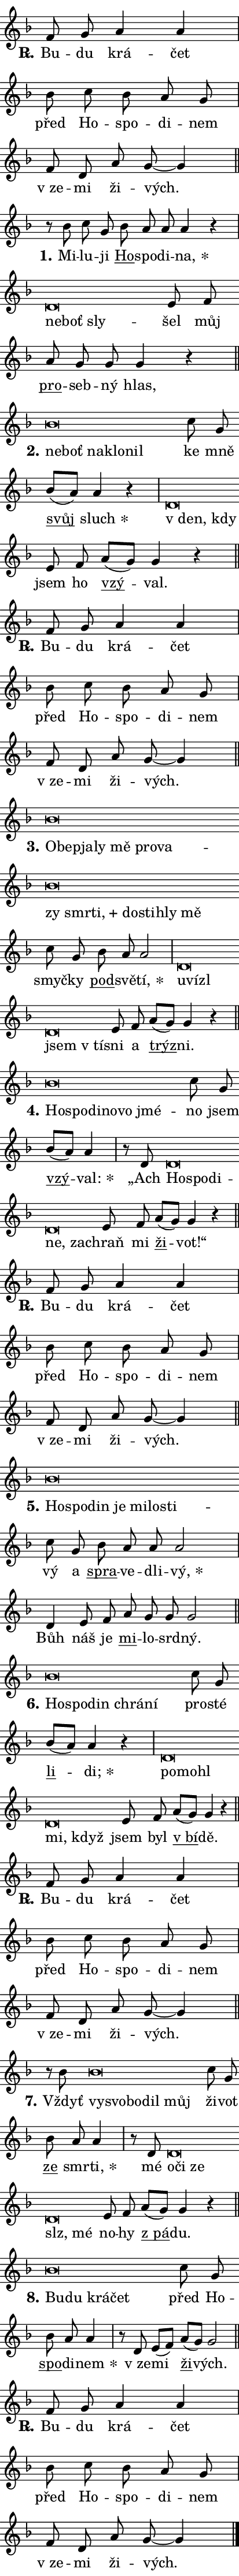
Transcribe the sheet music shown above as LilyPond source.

\version "2.24.0"
\header { tagline = "" }
\paper {
  indent = 0\cm
  top-margin = 0\cm
  right-margin = 0\cm
  bottom-margin = 0\cm
  left-margin = 0\cm
  paper-width = 7\cm
  page-breaking = #ly:one-page-breaking
  system-system-spacing.basic-distance = #11
  score-system-spacing.basic-distance = #11
  ragged-last = ##f
}


%% Author: Thomas Morley
%% https://lists.gnu.org/archive/html/lilypond-user/2020-05/msg00002.html
#(define (line-position grob)
"Returns position of @var[grob} in current system:
   @code{'start}, if at first time-step
   @code{'end}, if at last time-step
   @code{'middle} otherwise
"
  (let* ((col (ly:item-get-column grob))
         (ln (ly:grob-object col 'left-neighbor))
         (rn (ly:grob-object col 'right-neighbor))
         (col-to-check-left (if (ly:grob? ln) ln col))
         (col-to-check-right (if (ly:grob? rn) rn col))
         (break-dir-left
           (and
             (ly:grob-property col-to-check-left 'non-musical #f)
             (ly:item-break-dir col-to-check-left)))
         (break-dir-right
           (and
             (ly:grob-property col-to-check-right 'non-musical #f)
             (ly:item-break-dir col-to-check-right))))
        (cond ((eqv? 1 break-dir-left) 'start)
              ((eqv? -1 break-dir-right) 'end)
              (else 'middle))))

#(define (tranparent-at-line-position vctor)
  (lambda (grob)
  "Relying on @code{line-position} select the relevant enry from @var{vctor}.
Used to determine transparency,"
    (case (line-position grob)
      ((end) (not (vector-ref vctor 0)))
      ((middle) (not (vector-ref vctor 1)))
      ((start) (not (vector-ref vctor 2))))))

noteHeadBreakVisibility =
#(define-music-function (break-visibility)(vector?)
"Makes @code{NoteHead}s transparent relying on @var{break-visibility}"
#{
  \override NoteHead.transparent =
    #(tranparent-at-line-position break-visibility)
#})

#(define delete-ledgers-for-transparent-note-heads
  (lambda (grob)
    "Reads whether a @code{NoteHead} is transparent.
If so this @code{NoteHead} is removed from @code{'note-heads} from
@var{grob}, which is supposed to be @code{LedgerLineSpanner}.
As a result ledgers are not printed for this @code{NoteHead}"
    (let* ((nhds-array (ly:grob-object grob 'note-heads))
           (nhds-list
             (if (ly:grob-array? nhds-array)
                 (ly:grob-array->list nhds-array)
                 '()))
           ;; Relies on the transparent-property being done before
           ;; Staff.LedgerLineSpanner.after-line-breaking is executed.
           ;; This is fragile ...
           (to-keep
             (remove
               (lambda (nhd)
                 (ly:grob-property nhd 'transparent #f))
               nhds-list)))
      ;; TODO find a better method to iterate over grob-arrays, similiar
      ;; to filter/remove etc for lists
      ;; For now rebuilt from scratch
      (set! (ly:grob-object grob 'note-heads)  '())
      (for-each
        (lambda (nhd)
          (ly:pointer-group-interface::add-grob grob 'note-heads nhd))
        to-keep))))

hideNotes = {
  \noteHeadBreakVisibility #begin-of-line-visible
}
unHideNotes = {
  \noteHeadBreakVisibility #all-visible
}

% work-around for resetting accidentals
% https://lilypond.org/doc/v2.23/Documentation/notation/displaying-rhythms#unmetered-music
cadenzaMeasure = {
  \cadenzaOff
  \partial 1024 s1024
  \cadenzaOn
}

#(define-markup-command (accent layout props text) (markup?)
  "Underline accented syllable"
  (interpret-markup layout props
    #{\markup \override #'(offset . 4.3) \underline { #text }#}))

responsum = \markup \concat {
  "R" \hspace #-1.05 \path #0.1 #'((moveto 0 0.07) (lineto 0.9 0.8)) \hspace #0.05 "."
}

\layout {
    \context {
        \Staff
        \remove "Time_signature_engraver"
        \override LedgerLineSpanner.after-line-breaking = #delete-ledgers-for-transparent-note-heads
    }
    \context {
        \Voice {
            \override NoteHead.output-attributes = #'((class . "notehead"))
            \override Hairpin.height = #0.55
        }
    }
    \context {
        \Lyrics {
            \override StanzaNumber.output-attributes = #'((class . "stanzanumber"))
            \override LyricSpace.minimum-distance = #0.9
            \override LyricText.font-name = #"TeX Gyre Schola"
            \override LyricText.font-size = 1
            \override StanzaNumber.font-name = #"TeX Gyre Schola Bold"
            \override StanzaNumber.font-size = 1
        }
    }
}

% magnetic-lyrics.ily
%
%   written by
%     Jean Abou Samra <jean@abou-samra.fr>
%     Werner Lemberg <wl@gnu.org>
%
%   adapted by
%     Jiri Hon <jiri.hon@gmail.com>
%
% Version 2022-Apr-15

% https://www.mail-archive.com/lilypond-user@gnu.org/msg149350.html

#(define (Left_hyphen_pointer_engraver context)
   "Collect syllable-hyphen-syllable occurrences in lyrics and store
them in properties.  This engraver only looks to the left.  For
example, if the lyrics input is @code{foo -- bar}, it does the
following.

@itemize @bullet
@item
Set the @code{text} property of the @code{LyricHyphen} grob between
@q{foo} and @q{bar} to @code{foo}.

@item
Set the @code{left-hyphen} property of the @code{LyricText} grob with
text @q{foo} to the @code{LyricHyphen} grob between @q{foo} and
@q{bar}.
@end itemize

Use this auxiliary engraver in combination with the
@code{lyric-@/text::@/apply-@/magnetic-@/offset!} hook."
   (let ((hyphen #f)
         (text #f))
     (make-engraver
      (acknowledgers
       ((lyric-syllable-interface engraver grob source-engraver)
        (set! text grob)))
      (end-acknowledgers
       ((lyric-hyphen-interface engraver grob source-engraver)
        ;(when (not (grob::has-interface grob 'lyric-space-interface))
          (set! hyphen grob)));)
      ((stop-translation-timestep engraver)
       (when (and text hyphen)
         (ly:grob-set-object! text 'left-hyphen hyphen))
       (set! text #f)
       (set! hyphen #f)))))

#(define (lyric-text::apply-magnetic-offset! grob)
   "If the space between two syllables is less than the value in
property @code{LyricText@/.details@/.squash-threshold}, move the right
syllable to the left so that it gets concatenated with the left
syllable.

Use this function as a hook for
@code{LyricText@/.after-@/line-@/breaking} if the
@code{Left_@/hyphen_@/pointer_@/engraver} is active."
   (let ((hyphen (ly:grob-object grob 'left-hyphen #f)))
     (when hyphen
       (let ((left-text (ly:spanner-bound hyphen LEFT)))
         (when (grob::has-interface left-text 'lyric-syllable-interface)
           (let* ((common (ly:grob-common-refpoint grob left-text X))
                  (this-x-ext (ly:grob-extent grob common X))
                  (left-x-ext
                   (begin
                     ;; Trigger magnetism for left-text.
                     (ly:grob-property left-text 'after-line-breaking)
                     (ly:grob-extent left-text common X)))
                  ;; `delta` is the gap width between two syllables.
                  (delta (- (interval-start this-x-ext)
                            (interval-end left-x-ext)))
                  (details (ly:grob-property grob 'details))
                  (threshold (assoc-get 'squash-threshold details 0.2)))
             (when (< delta threshold)
               (let* (;; We have to manipulate the input text so that
                      ;; ligatures crossing syllable boundaries are not
                      ;; disabled.  For languages based on the Latin
                      ;; script this is essentially a beautification.
                      ;; However, for non-Western scripts it can be a
                      ;; necessity.
                      (lt (ly:grob-property left-text 'text))
                      (rt (ly:grob-property grob 'text))
                      (is-space (grob::has-interface hyphen 'lyric-space-interface))
                      (space (if is-space " " ""))
                      (space-markup (grob-interpret-markup grob " "))
                      (space-size (interval-length (ly:stencil-extent space-markup X)))
                      (extra-delta (if is-space space-size 0))
                      ;; Append new syllable.
                      (ltrt-space (if (and (string? lt) (string? rt))
                                (string-append lt space rt)
                                (make-concat-markup (list lt space rt))))
                      ;; Right-align `ltrt` to the right side.
                      (ltrt-space-markup (grob-interpret-markup
                               grob
                               (make-translate-markup
                                (cons (interval-length this-x-ext) 0)
                                (make-right-align-markup ltrt-space)))))
                 (begin
                   ;; Don't print `left-text`.
                   (ly:grob-set-property! left-text 'stencil #f)
                   ;; Set text and stencil (which holds all collected
                   ;; syllables so far) and shift it to the left.
                   (ly:grob-set-property! grob 'text ltrt-space)
                   (ly:grob-set-property! grob 'stencil ltrt-space-markup)
                   (ly:grob-translate-axis! grob (- (- delta extra-delta)) X))))))))))


#(define (lyric-hyphen::displace-bounds-first grob)
   ;; Make very sure this callback isn't triggered too early.
   (let ((left (ly:spanner-bound grob LEFT))
         (right (ly:spanner-bound grob RIGHT)))
     (ly:grob-property left 'after-line-breaking)
     (ly:grob-property right 'after-line-breaking)
     (ly:lyric-hyphen::print grob)))

squashThreshold = #0.4

\layout {
  \context {
    \Lyrics
    \consists #Left_hyphen_pointer_engraver
    \override LyricText.after-line-breaking =
      #lyric-text::apply-magnetic-offset!
    \override LyricHyphen.stencil = #lyric-hyphen::displace-bounds-first
    \override LyricText.details.squash-threshold = \squashThreshold
    \override LyricHyphen.minimum-distance = 0
    \override LyricHyphen.minimum-length = \squashThreshold
  }
}

squash = \override LyricText.details.squash-threshold = 9999
unSquash = \override LyricText.details.squash-threshold = \squashThreshold

left = \override LyricText.self-alignment-X = #LEFT
unLeft = \revert LyricText.self-alignment-X

starOffset = #(lambda (grob) 
                (let ((x_offset (ly:self-alignment-interface::aligned-on-x-parent grob)))
                  (if (= x_offset 0) 0 (+ x_offset 1.2))))

star = #(define-music-function (syllable)(string?)
"Append star separator at the end of a syllable"
#{
  \once \override LyricText.X-offset = #starOffset
  \lyricmode { \markup {
    #syllable
    \override #'((font-name . "TeX Gyre Schola Bold")) \hspace #0.2 \lower #0.65 \larger "*"
  } }
#})

starAccent = #(define-music-function (syllable)(string?)
"Append star separator at the end of a syllable and make accent"
#{
  \once \override LyricText.X-offset = #starOffset
  \lyricmode { \markup {
    \accent #syllable
    \override #'((font-name . "TeX Gyre Schola Bold")) \hspace #0.2 \lower #0.65 \larger "*"
  } }
#})

breath = #(define-music-function (syllable)(string?)
"Append breathing indicator at the end of a syllable"
#{
  \lyricmode { \markup { #syllable "+" } }
#})

optionalBreath = #(define-music-function (syllable)(string?)
"Append optional breathing indicator at the end of a syllable"
#{
  \lyricmode { \markup { #syllable "(+)" } }
#})


\score {
    <<
        \new Voice = "melody" { \cadenzaOn \key f \major \relative { f'8 g a4 a \cadenzaMeasure \bar "|" bes8 c bes a g \cadenzaMeasure \bar "|" f d a' g~ g4 \cadenzaMeasure \bar "||" \break } }
        \new Lyrics \lyricsto "melody" { \lyricmode { \set stanza = \responsum
Bu -- du krá -- čet před Ho -- spo -- di -- nem "v ze" -- mi ži -- vých. } }
    >>
    \layout {}
}

\score {
    <<
        \new Voice = "melody" { \cadenzaOn \key f \major \relative { r8 bes' c8 g \bar "" bes a a a4 r \cadenzaMeasure \bar "|" d,\breve*1/16 \hideNotes \breve*1/16 \breve*1/16 \bar "" \unHideNotes e8 f \bar "" a g g g4 r \cadenzaMeasure \bar "||" \break } }
        \new Lyrics \lyricsto "melody" { \lyricmode { \set stanza = "1."
Mi -- lu -- ji \markup \accent Ho -- spo -- di -- \star na, \left ne -- \squash boť sly -- \unLeft \unSquash šel můj \markup \accent pro -- seb -- ný hlas, } }
    >>
    \layout {}
}

\score {
    <<
        \new Voice = "melody" { \cadenzaOn \key f \major \relative { bes'\breve*1/16 \hideNotes \breve*1/16 \bar "" \breve*1/16 \bar "" \breve*1/16 \breve*1/16 \bar "" \unHideNotes c8 g \bar "" bes[( a)] a4 r \cadenzaMeasure \bar "|" d,\breve*1/16 \hideNotes \breve*1/16 \bar "" \unHideNotes e8 f \bar "" a[( g)] g4 r \cadenzaMeasure \bar "||" \break } }
        \new Lyrics \lyricsto "melody" { \lyricmode { \set stanza = "2."
\left ne -- \squash boť na -- klo -- nil \unLeft \unSquash ke mně \markup \accent svůj \star sluch \left "v den," \squash kdy \unLeft \unSquash jsem ho \markup \accent vzý -- val. } }
    >>
    \layout {}
}

\score {
    <<
        \new Voice = "melody" { \cadenzaOn \key f \major \relative { f'8 g a4 a \cadenzaMeasure \bar "|" bes8 c bes a g \cadenzaMeasure \bar "|" f d a' g~ g4 \cadenzaMeasure \bar "||" \break } }
        \new Lyrics \lyricsto "melody" { \lyricmode { \set stanza = \responsum
Bu -- du krá -- čet před Ho -- spo -- di -- nem "v ze" -- mi ži -- vých. } }
    >>
    \layout {}
}

\score {
    <<
        \new Voice = "melody" { \cadenzaOn \key f \major \relative { bes'\breve*1/16 \hideNotes \breve*1/16 \bar "" \breve*1/16 \bar "" \breve*1/16 \bar "" \breve*1/16 \bar "" \breve*1/16 \bar "" \breve*1/16 \bar "" \breve*1/16 \bar "" \breve*1/16 \bar "" \breve*1/16 \bar "" \breve*1/16 \bar "" \breve*1/16 \bar "" \breve*1/16 \breve*1/16 \bar "" \unHideNotes c8 g \bar "" bes a a2 \cadenzaMeasure \bar "|" d,\breve*1/16 \hideNotes \breve*1/16 \bar "" \breve*1/16 \bar "" \breve*1/16 \breve*1/16 \bar "" \unHideNotes e8 f \bar "" a[( g)] g4 r \cadenzaMeasure \bar "||" \break } }
        \new Lyrics \lyricsto "melody" { \lyricmode { \set stanza = "3."
\left O -- \squash be -- pja -- ly mě pro -- va -- zy smr -- \breath "ti," do -- sti -- hly mě \unLeft \unSquash smyč -- ky \markup \accent pod -- svě -- \star tí, \left u -- \squash ví -- zl jsem "v tí" -- \unLeft \unSquash sni a \markup \accent trýz -- ni. } }
    >>
    \layout {}
}

\score {
    <<
        \new Voice = "melody" { \cadenzaOn \key f \major \relative { bes'\breve*1/16 \hideNotes \breve*1/16 \bar "" \breve*1/16 \bar "" \breve*1/16 \bar "" \breve*1/16 \breve*1/16 \bar "" \unHideNotes c8 g \bar "" bes[( a)] a4 \cadenzaMeasure \bar "|" r8 d,8 d\breve*1/16 \hideNotes \breve*1/16 \bar "" \breve*1/16 \bar "" \breve*1/16 \breve*1/16 \bar "" \unHideNotes e8 f \bar "" a[( g)] g4 r \cadenzaMeasure \bar "||" \break } }
        \new Lyrics \lyricsto "melody" { \lyricmode { \set stanza = "4."
\left Ho -- \squash spo -- di -- no -- vo jmé -- \unLeft \unSquash no jsem \markup \accent vzý -- \star val: „Ach \left Ho -- \squash spo -- di -- ne, za -- \unLeft \unSquash chraň mi \markup \accent ži -- vot!“ } }
    >>
    \layout {}
}

\score {
    <<
        \new Voice = "melody" { \cadenzaOn \key f \major \relative { f'8 g a4 a \cadenzaMeasure \bar "|" bes8 c bes a g \cadenzaMeasure \bar "|" f d a' g~ g4 \cadenzaMeasure \bar "||" \break } }
        \new Lyrics \lyricsto "melody" { \lyricmode { \set stanza = \responsum
Bu -- du krá -- čet před Ho -- spo -- di -- nem "v ze" -- mi ži -- vých. } }
    >>
    \layout {}
}

\score {
    <<
        \new Voice = "melody" { \cadenzaOn \key f \major \relative { bes'\breve*1/16 \hideNotes \breve*1/16 \bar "" \breve*1/16 \bar "" \breve*1/16 \bar "" \breve*1/16 \bar "" \breve*1/16 \breve*1/16 \bar "" \unHideNotes c8 g \bar "" bes a a a2 \cadenzaMeasure \bar "|" d,4 e8 f \bar "" a g g g2 \cadenzaMeasure \bar "||" \break } }
        \new Lyrics \lyricsto "melody" { \lyricmode { \set stanza = "5."
\left Ho -- \squash spo -- din je mi -- lo -- sti -- \unLeft \unSquash vý a \markup \accent spra -- ve -- dli -- \star vý, Bůh náš je \markup \accent mi -- lo -- srd -- ný. } }
    >>
    \layout {}
}

\score {
    <<
        \new Voice = "melody" { \cadenzaOn \key f \major \relative { bes'\breve*1/16 \hideNotes \breve*1/16 \bar "" \breve*1/16 \bar "" \breve*1/16 \breve*1/16 \bar "" \unHideNotes c8 g \bar "" bes[( a)] a4 r \cadenzaMeasure \bar "|" d,\breve*1/16 \hideNotes \breve*1/16 \bar "" \breve*1/16 \bar "" \breve*1/16 \breve*1/16 \bar "" \unHideNotes e8 f \bar "" a[( g)] g4 r \cadenzaMeasure \bar "||" \break } }
        \new Lyrics \lyricsto "melody" { \lyricmode { \set stanza = "6."
\left Ho -- \squash spo -- din chrá -- ní \unLeft \unSquash pro -- sté \markup \accent li -- \star di; \left po -- \squash mo -- hl mi, když \unLeft \unSquash jsem byl \markup \accent "v bí" -- dě. } }
    >>
    \layout {}
}

\score {
    <<
        \new Voice = "melody" { \cadenzaOn \key f \major \relative { f'8 g a4 a \cadenzaMeasure \bar "|" bes8 c bes a g \cadenzaMeasure \bar "|" f d a' g~ g4 \cadenzaMeasure \bar "||" \break } }
        \new Lyrics \lyricsto "melody" { \lyricmode { \set stanza = \responsum
Bu -- du krá -- čet před Ho -- spo -- di -- nem "v ze" -- mi ži -- vých. } }
    >>
    \layout {}
}

\score {
    <<
        \new Voice = "melody" { \cadenzaOn \key f \major \relative { r8 bes'8 bes\breve*1/16 \hideNotes \breve*1/16 \bar "" \breve*1/16 \bar "" \breve*1/16 \breve*1/16 \bar "" \unHideNotes c8 g \bar "" bes a a4 \cadenzaMeasure \bar "|" r8 d, d\breve*1/16 \hideNotes \breve*1/16 \bar "" \breve*1/16 \bar "" \breve*1/16 \breve*1/16 \bar "" \unHideNotes e8 f \bar "" a[( g)] g4 r \cadenzaMeasure \bar "||" \break } }
        \new Lyrics \lyricsto "melody" { \lyricmode { \set stanza = "7."
Vždyť \left vy -- \squash svo -- bo -- dil můj \unLeft \unSquash ži -- vot \markup \accent ze smr -- \star ti, mé \left o -- \squash či ze slz, mé \unLeft \unSquash no -- hy \markup \accent "z pá" -- du. } }
    >>
    \layout {}
}

\score {
    <<
        \new Voice = "melody" { \cadenzaOn \key f \major \relative { bes'\breve*1/16 \hideNotes \breve*1/16 \bar "" \breve*1/16 \breve*1/16 \bar "" \unHideNotes c8 g \bar "" bes a a4 \cadenzaMeasure \bar "|" r8 d,8 e8[( f)] \bar "" a[( g)] g2 \cadenzaMeasure \bar "||" \break } }
        \new Lyrics \lyricsto "melody" { \lyricmode { \set stanza = "8."
\left Bu -- \squash du krá -- čet \unLeft \unSquash před Ho -- \markup \accent spo -- di -- \star nem "v ze" -- mi \markup \accent ži -- vých. } }
    >>
    \layout {}
}

\score {
    <<
        \new Voice = "melody" { \cadenzaOn \key f \major \relative { f'8 g a4 a \cadenzaMeasure \bar "|" bes8 c bes a g \cadenzaMeasure \bar "|" f d a' g~ g4 \cadenzaMeasure \bar "||" \break } \bar "|." }
        \new Lyrics \lyricsto "melody" { \lyricmode { \set stanza = \responsum
Bu -- du krá -- čet před Ho -- spo -- di -- nem "v ze" -- mi ži -- vých. } }
    >>
    \layout {}
}
